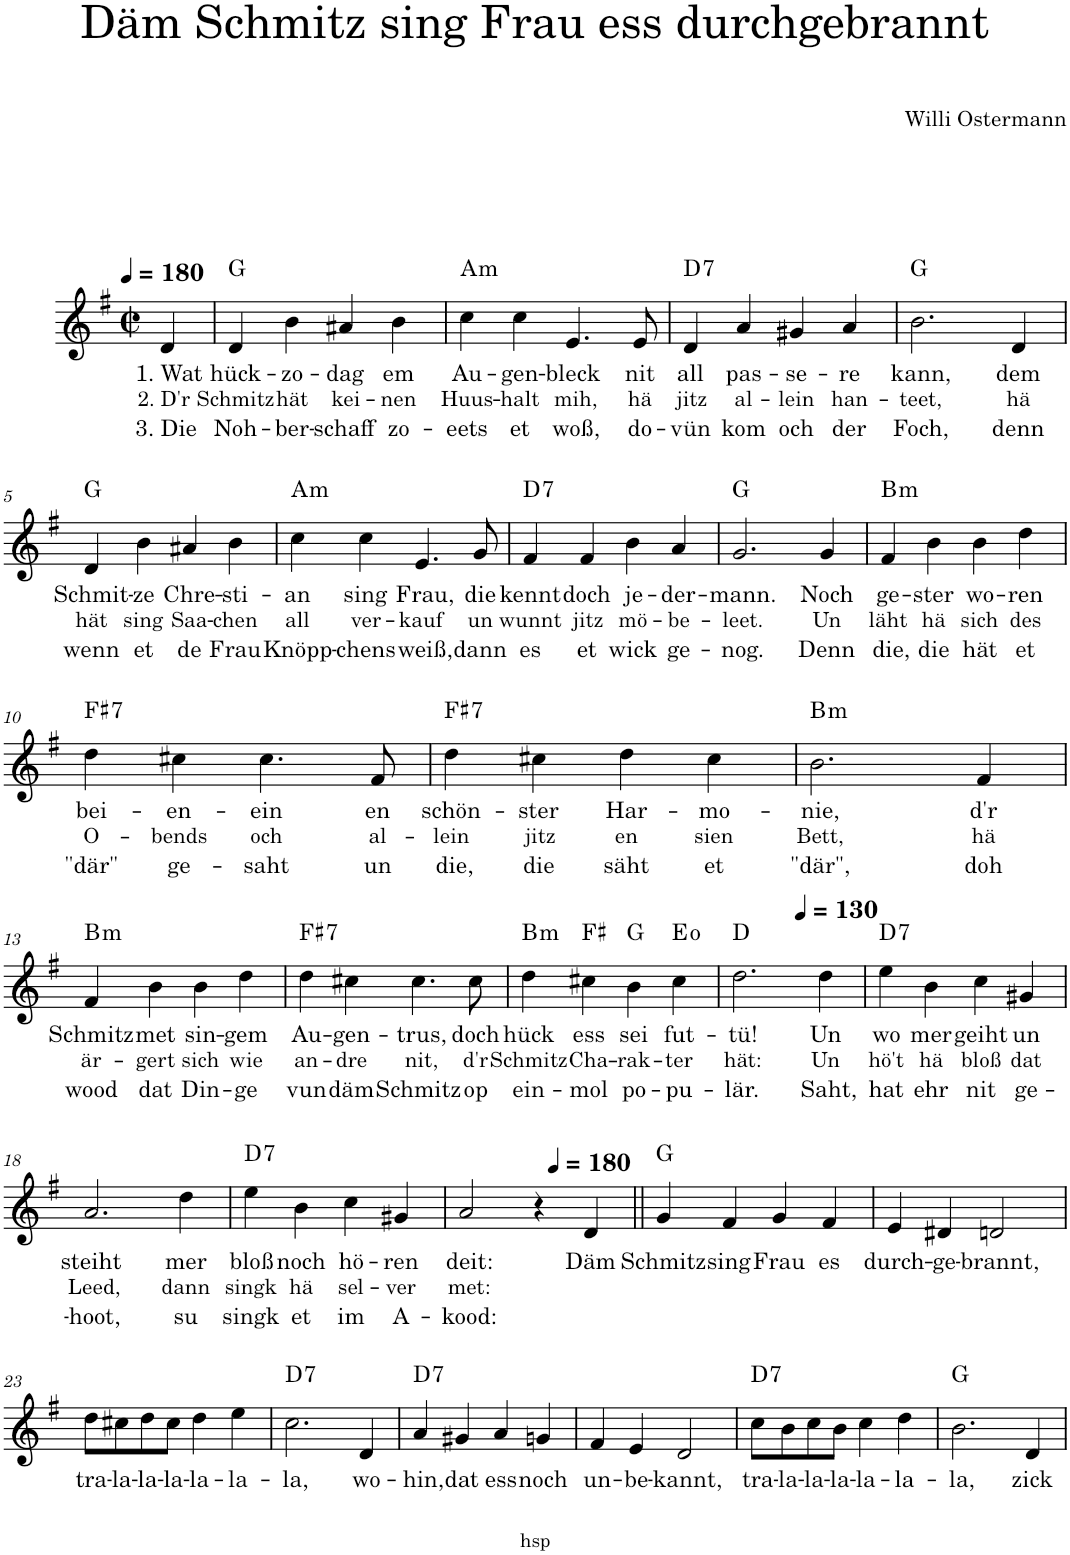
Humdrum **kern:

**kern	**text	**text	**text	**harte
*part1	*part1	*part1	*part1	*part1
*staff1	*staff1	*staff1	*staff1	*
*I"Piano	*	*	*	*
*I'Pno.	*	*	*	*
*clefG2	*	*	*	*
*k[f#]	*	*	*	*
*M2/2	*	*	*	*
*met(c|)	*	*	*	*
*MM180	*	*	*	*
=	=	=	=	=
!	!LO:LY:b	!LO:LY:b	!LO:LY:b	!
4d/	1. Wat	2. D'r	3. Die	.
=1	=1	=1	=1	=1
!	!LO:LY:b	!LO:LY:b	!LO:LY:b	!
4d/	hück-	Schmitz	Noh-	G:maj
!	!LO:LY:b	!LO:LY:b	!LO:LY:b	!
4b\	-zo-	hät	-ber-	.
!	!LO:LY:b	!LO:LY:b	!LO:LY:b	!
4a#X/	-dag	kei-	-schaff	.
!	!LO:LY:b	!LO:LY:b	!LO:LY:b	!
4b\	em	-nen	zo-	.
=2	=2	=2	=2	=2
!	!LO:LY:b	!LO:LY:b	!LO:LY:b	!LO:H:kt=m
4cc\	Au-	Huus-	-eets	A:min
!	!LO:LY:b	!LO:LY:b	!LO:LY:b	!
4cc\	-gen-	-halt	et	.
!	!LO:LY:b	!LO:LY:b	!LO:LY:b	!
4.e/	-bleck	mih,	woß,	.
!	!LO:LY:b	!LO:LY:b	!LO:LY:b	!
8e/	nit	hä	do-	.
=3	=3	=3	=3	=3
!	!LO:LY:b	!LO:LY:b	!LO:LY:b	!LO:H:kt=7
4d/	all	jitz	-vün	D:7
!	!LO:LY:b	!LO:LY:b	!LO:LY:b	!
4a/	pas-	al-	kom	.
!	!LO:LY:b	!LO:LY:b	!LO:LY:b	!
4g#X/	-se-	-lein	och	.
!	!LO:LY:b	!LO:LY:b	!LO:LY:b	!
4a/	-re	han-	der	.
=4	=4	=4	=4	=4
!	!LO:LY:b	!LO:LY:b	!LO:LY:b	!
2.b\	kann,	-teet,	Foch,	G:maj
!	!LO:LY:b	!LO:LY:b	!LO:LY:b	!
4d/	dem	hä	denn	.
!!LO:LB:g=z
=5	=5	=5	=5	=5
!	!LO:LY:b	!LO:LY:b	!LO:LY:b	!
4d/	Schmit-	hät	wenn	G:maj
!	!LO:LY:b	!LO:LY:b	!LO:LY:b	!
4b\	-ze	sing	et	.
!	!LO:LY:b	!LO:LY:b	!LO:LY:b	!
4a#X/	Chre-	Saa-	de	.
!	!LO:LY:b	!LO:LY:b	!LO:LY:b	!
4b\	-sti-	-chen	Frau	.
=6	=6	=6	=6	=6
!	!LO:LY:b	!LO:LY:b	!LO:LY:b	!LO:H:kt=m
4cc\	-an	all	Knöpp-	A:min
!	!LO:LY:b	!LO:LY:b	!LO:LY:b	!
4cc\	sing	ver-	-chens	.
!	!LO:LY:b	!LO:LY:b	!LO:LY:b	!
4.e/	Frau,	-kauf	weiß,	.
!	!LO:LY:b	!LO:LY:b	!LO:LY:b	!
8g/	die	un	dann	.
=7	=7	=7	=7	=7
!	!LO:LY:b	!LO:LY:b	!LO:LY:b	!LO:H:kt=7
4f#/	kennt	wunnt	es	D:7
!	!LO:LY:b	!LO:LY:b	!LO:LY:b	!
4f#/	doch	jitz	et	.
!	!LO:LY:b	!LO:LY:b	!LO:LY:b	!
4b\	je-	mö-	wick	.
!	!LO:LY:b	!LO:LY:b	!LO:LY:b	!
4a/	-der-	-be-	ge-	.
=8	=8	=8	=8	=8
!	!LO:LY:b	!LO:LY:b	!LO:LY:b	!
2.g/	-mann.	-leet.	-nog.	G:maj
!	!LO:LY:b	!LO:LY:b	!LO:LY:b	!
4g/	Noch	Un	Denn	.
=9	=9	=9	=9	=9
!	!LO:LY:b	!LO:LY:b	!LO:LY:b	!LO:H:kt=m
4f#/	ge-	läht	die,	B:min
!	!LO:LY:b	!LO:LY:b	!LO:LY:b	!
4b\	-ster	hä	die	.
!	!LO:LY:b	!LO:LY:b	!LO:LY:b	!
4b\	wo-	sich	hät	.
!	!LO:LY:b	!LO:LY:b	!LO:LY:b	!
4dd\	-ren	des	et	.
!!LO:LB:g=z
=10	=10	=10	=10	=10
!	!LO:LY:b	!LO:LY:b	!LO:LY:b	!LO:H:kt=7
4dd\	bei-	O-	"där"	F#:7
!	!LO:LY:b	!LO:LY:b	!LO:LY:b	!
4cc#X\	-en-	-bends	ge-	.
!	!LO:LY:b	!LO:LY:b	!LO:LY:b	!
4.cc#\	-ein	och	-saht	.
!	!LO:LY:b	!LO:LY:b	!LO:LY:b	!
8f#/	en	al-	un	.
=11	=11	=11	=11	=11
!	!LO:LY:b	!LO:LY:b	!LO:LY:b	!LO:H:kt=7
4dd\	schön-	-lein	die,	F#:7
!	!LO:LY:b	!LO:LY:b	!LO:LY:b	!
4cc#X\	-ster	jitz	die	.
!	!LO:LY:b	!LO:LY:b	!LO:LY:b	!
4dd\	Har-	en	säht	.
!	!LO:LY:b	!LO:LY:b	!LO:LY:b	!
4cc#\	-mo-	sien	et	.
=12	=12	=12	=12	=12
!	!LO:LY:b	!LO:LY:b	!LO:LY:b	!LO:H:kt=m
2.b\	-nie,	Bett,	"där",	B:min
!	!LO:LY:b	!LO:LY:b	!LO:LY:b	!
4f#/	d'r	hä	doh	.
!!LO:LB:g=z
=13	=13	=13	=13	=13
!	!LO:LY:b	!LO:LY:b	!LO:LY:b	!LO:H:kt=m
4f#/	Schmitz	är-	wood	B:min
!	!LO:LY:b	!LO:LY:b	!LO:LY:b	!
4b\	met	-gert	dat	.
!	!LO:LY:b	!LO:LY:b	!LO:LY:b	!
4b\	sin-	sich	Din-	.
!	!LO:LY:b	!LO:LY:b	!LO:LY:b	!
4dd\	-gem	wie	-ge	.
=14	=14	=14	=14	=14
!	!LO:LY:b	!LO:LY:b	!LO:LY:b	!LO:H:kt=7
4dd\	Au-	an-	vun	F#:7
!	!LO:LY:b	!LO:LY:b	!LO:LY:b	!
4cc#X\	-gen-	-dre	däm	.
!	!LO:LY:b	!LO:LY:b	!LO:LY:b	!
4.cc#\	-trus,	nit,	Schmitz	.
!	!LO:LY:b	!LO:LY:b	!LO:LY:b	!
8cc#\	doch	d'r	op	.
=15	=15	=15	=15	=15
!	!LO:LY:b	!LO:LY:b	!LO:LY:b	!LO:H:kt=m
4dd\	hück	Schmitz	ein-	B:min
!	!LO:LY:b	!LO:LY:b	!LO:LY:b	!
4cc#X\	ess	Cha-	-mol	F#:maj
!	!LO:LY:b	!LO:LY:b	!LO:LY:b	!
4b\	sei	-rak-	po-	G:maj
!	!LO:LY:b	!LO:LY:b	!LO:LY:b	!
4cc#\	fut-	-ter	-pu-	E:dim
=16	=16	=16	=16	=16
!	!LO:LY:b	!LO:LY:b	!LO:LY:b	!
2.dd\	-tü!	hät:	-lär.	D:maj
*MM130	*	*	*	*
!	!LO:LY:b	!LO:LY:b	!LO:LY:b	!
4dd\	Un	Un	Saht,	.
=17	=17	=17	=17	=17
!	!LO:LY:b	!LO:LY:b	!LO:LY:b	!LO:H:kt=7
4ee\	wo	hö't	hat	D:7
!	!LO:LY:b	!LO:LY:b	!LO:LY:b	!
4b\	mer	hä	ehr	.
!	!LO:LY:b	!LO:LY:b	!LO:LY:b	!
4cc\	geiht	bloß	nit	.
!	!LO:LY:b	!LO:LY:b	!LO:LY:b	!
4g#X/	un	dat	ge-	.
!!LO:LB:g=z
=18	=18	=18	=18	=18
!	!LO:LY:b	!LO:LY:b	!LO:LY:b	!
2.a/	steiht	Leed,	-hoot,	.
!	!LO:LY:b	!LO:LY:b	!LO:LY:b	!
4dd\	mer	dann	su	.
=19	=19	=19	=19	=19
!	!LO:LY:b	!LO:LY:b	!LO:LY:b	!LO:H:kt=7
4ee\	bloß	singk	singk	D:7
!	!LO:LY:b	!LO:LY:b	!LO:LY:b	!
4b\	noch	hä	et	.
!	!LO:LY:b	!LO:LY:b	!LO:LY:b	!
4cc\	hö-	sel-	im	.
!	!LO:LY:b	!LO:LY:b	!LO:LY:b	!
4g#X/	-ren	-ver	A-	.
=20	=20	=20	=20	=20
!	!LO:LY:b	!LO:LY:b	!LO:LY:b	!
2a/	deit:	met:	-kood:	.
4r	.	.	.	.
*MM180	*	*	*	*
!	!LO:LY:b	!	!	!
4d/	Däm	.	.	.
=21||	=21||	=21||	=21||	=21||
!	!LO:LY:b	!	!	!
4g/	Schmitz	.	.	G:maj
!	!LO:LY:b	!	!	!
4f#/	sing	.	.	.
!	!LO:LY:b	!	!	!
4g/	Frau	.	.	.
!	!LO:LY:b	!	!	!
4f#/	es	.	.	.
=22	=22	=22	=22	=22
!	!LO:LY:b	!	!	!
4e/	durch-	.	.	.
!	!LO:LY:b	!	!	!
4d#X/	-ge-	.	.	.
!	!LO:LY:b	!	!	!
2dn/	-brannt,	.	.	.
!!LO:LB:g=z
=23	=23	=23	=23	=23
!	!LO:LY:b	!	!	!
8dd\L	tra-	.	.	.
!	!LO:LY:b	!	!	!
8cc#X\	-la-	.	.	.
!	!LO:LY:b	!	!	!
8dd\	-la-	.	.	.
!	!LO:LY:b	!	!	!
8cc#\J	-la-	.	.	.
!	!LO:LY:b	!	!	!
4dd\	-la-	.	.	.
!	!LO:LY:b	!	!	!
4ee\	-la-	.	.	.
=24	=24	=24	=24	=24
!	!LO:LY:b	!	!	!LO:H:kt=7
2.cc\	-la,	.	.	D:7
!	!LO:LY:b	!	!	!
4d/	wo-	.	.	.
=25	=25	=25	=25	=25
!	!LO:LY:b	!	!	!LO:H:kt=7
4a/	-hin,	.	.	D:7
!	!LO:LY:b	!	!	!
4g#X/	dat	.	.	.
!	!LO:LY:b	!	!	!
4a/	ess	.	.	.
!	!LO:LY:b	!	!	!
4gn/	noch	.	.	.
=26	=26	=26	=26	=26
!	!LO:LY:b	!	!	!
4f#/	un-	.	.	.
!	!LO:LY:b	!	!	!
4e/	-be-	.	.	.
!	!LO:LY:b	!	!	!
2d/	-kannt,	.	.	.
=27	=27	=27	=27	=27
!	!LO:LY:b	!	!	!LO:H:kt=7
8cc\L	tra-	.	.	D:7
!	!LO:LY:b	!	!	!
8b\	-la-	.	.	.
!	!LO:LY:b	!	!	!
8cc\	-la-	.	.	.
!	!LO:LY:b	!	!	!
8b\J	-la-	.	.	.
!	!LO:LY:b	!	!	!
4cc\	-la-	.	.	.
!	!LO:LY:b	!	!	!
4dd\	-la-	.	.	.
=28	=28	=28	=28	=28
!	!LO:LY:b	!	!	!
2.b\	-la,	.	.	G:maj
!	!LO:LY:b	!	!	!
4d/	zick	.	.	.
=	=	=	=	=
*-	*-	*-	*-	*-
